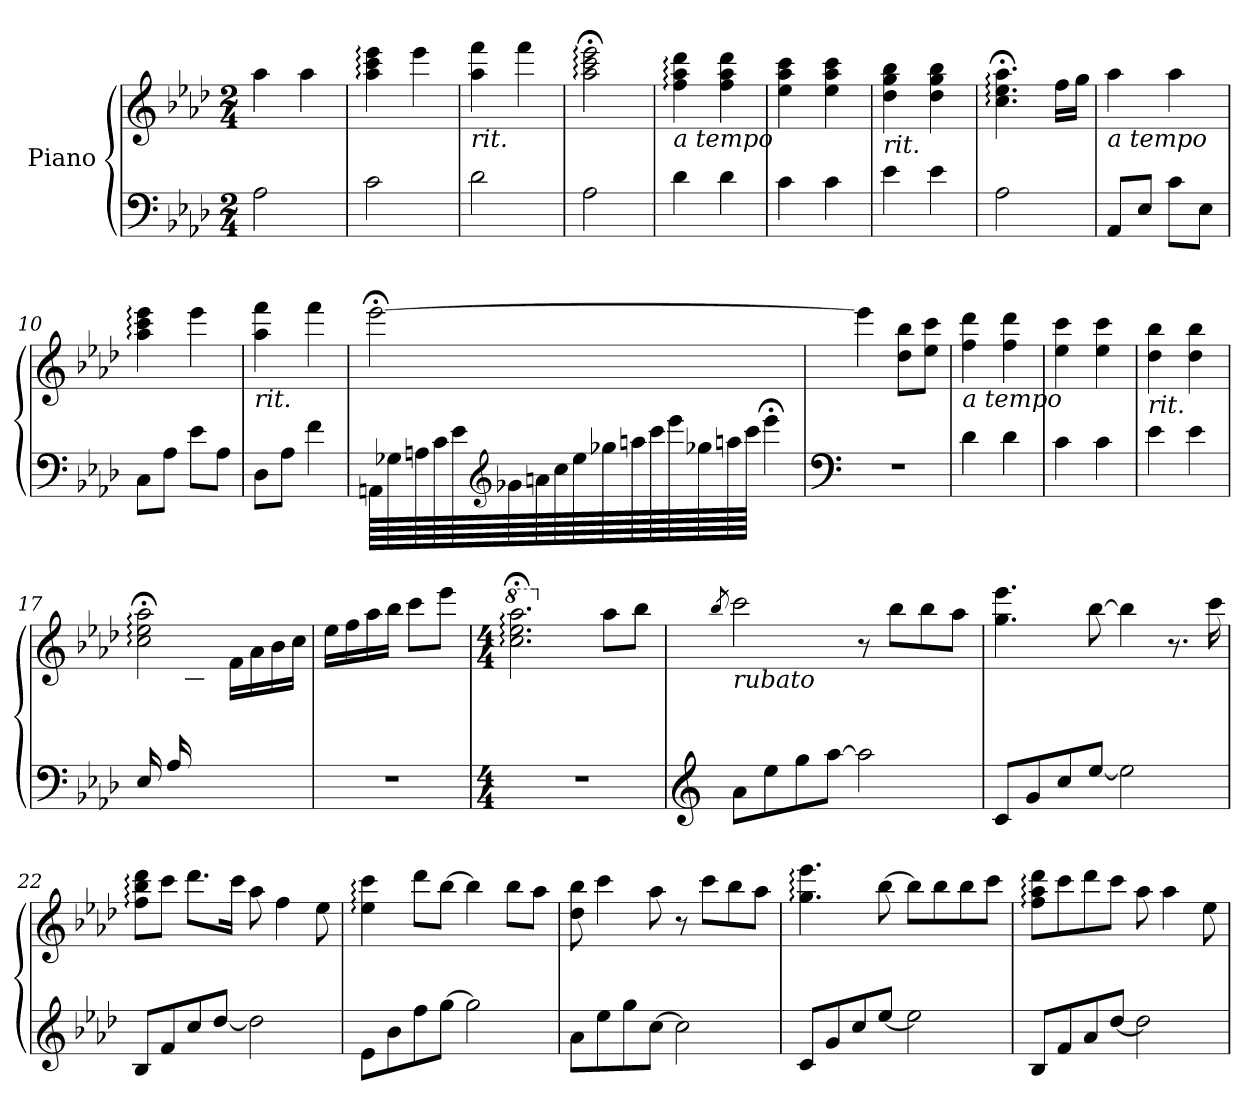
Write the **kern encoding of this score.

**kern	**kern
*part1	*part1
*staff2	*staff1
*I"Piano	*
*clefF4	*clefG2
*k[b-e-a-d-]	*k[b-e-a-d-]
*A-:	*A-:
*M2/4	*M2/4
*MM100	*MM100
=1	=1
2A-\	4aa-\
.	4aa-\
=2	=2
2c\	4aa-\: 4ccc\: 4eee-\:
.	4eee-\
=3	=3
!	!LO:TX:b:i:t=rit.
2d-\	4aa-\ 4fff\
.	4fff\
=4	=4
2A-\	2aa-\;<: 2ccc\;<: 2eee-\;<:
=5	=5
!	!LO:TX:b:i:t=a tempo
4d-\	4ff\: 4aa-\: 4ddd-\:
4d-\	4ff\ 4aa-\ 4ddd-\
=6	=6
4c\	4ee-\ 4aa-\ 4ccc\
4c\	4ee-\ 4aa-\ 4ccc\
=7	=7
!	!LO:TX:b:i:t=rit.
4e-\	4dd-\ 4gg\ 4bb-\
4e-\	4dd-\ 4gg\ 4bb-\
=8	=8
2A-\	4.cc\;<: 4.ee-\;<: 4.aa-\;<:
.	16ff\LL
.	16gg\JJ
=9	=9
!	!LO:TX:b:i:t=a tempo
8AA-/L	4aa-\
8E-/J	.
8c\L	4aa-\
8E-\J	.
!!LO:LB:g=z
=10	=10
8C\L	4aa-\: 4ccc\: 4eee-\:
8A-\J	.
8e-\L	4eee-\
8A-\J	.
=11	=11
!	!LO:TX:b:i:t=rit.
8D-\L	4aa-\ 4fff\
8A-\J	.
4f\	4fff\
=12	=12
64AAn\LLLL	[2eee-;<\
64G-X\	.
64An\	.
64c\	.
64e-\	.
*clefG2	*
64g-X\	.
64an\	.
64cc\	.
64ee-\	.
64gg-X\	.
64aan\	.
64ccc\	.
64eee-\	.
*8va	*
64ggg-X\	.
64aaan\	.
64cccc\JJJJ	.
4eeee-;<\	.
=13	=13
*clefF4	*
*X8va	*
2r	4eee-\]
.	8dd-\ 8bb-\L
.	8ee-\ 8ccc\J
=14	=14
!	!LO:TX:b:i:t=a tempo
4d-\	4ff\ 4ddd-\
4d-\	4ff\ 4ddd-\
!!LO:LB:g=z
=15	=15
4c\	4ee-\ 4ccc\
4c\	4ee-\ 4ccc\
=16	=16
!	!LO:TX:b:i:t=rit.
4e-\	4dd-\ 4bb-\
4e-\	4dd-\ 4bb-\
=17	=17
*	*^
16E-/LL	2cc\;<: 2ee-\;<: 2aa-\;<:	8ryy
16A-/	.	.
4.ryy	.	16B-\
.	.	16e-\JJ
.	.	16f\LL
.	.	16a-\
.	.	16b-\
.	.	16cc\JJ
*	*v	*v
=18	=18
2r	16ee-\LL
.	16ff\
.	16aa-\
.	16bb-\JJ
.	8ccc\L
.	8eee-\J
=19	=19
*M4/4	*M4/4
*	*8va
1r	2.ccc\;<: 2.eee-\;<: 2.aaa-\;<:
*	*X8va
.	8aa-\L
.	8bb-\J
=20	=20
*clefG2	*
.	8qbb-/
!	!LO:TX:b:i:t=rubato
8a-\L	2ccc\
8ee-\	.
8gg\	.
[8aa-\J	.
2aa-\]	8r
.	8bb-\L
.	8bb-\
.	8aa-\J
!!LO:LB:g=z
=21	=21
8c/L	4.gg\ 4.eee-\
8g/	.
8cc/	.
[8ee-/J	[8bb-\
2ee-\]	4bb-\]
.	8.r
.	16ccc\
=22	=22
8B-/L	8ff\: 8bb-\: 8ddd-\:L
8f/	8ccc\J
8cc/	8.ddd-\L
[8dd-/J	.
.	16ccc\Jk
2dd-\]	8aa-\
.	4ff\
.	8ee-\
=23	=23
8e-\L	4ee-\: 4ccc\:
8b-\	.
8ff\	8ddd-\L
[8gg\J	[8bb-\J
2gg\]	4bb-\]
.	8bb-\L
.	8aa-\J
=24	=24
8a-\L	8dd-\ 8bb-\
8ee-\	4ccc\
8gg\	.
[8cc\J	8aa-\
2cc\]	8r
.	8ccc\L
.	8bb-\
.	8aa-\J
!!LO:LB:g=z
=25	=25
8c/L	4.gg\: 4.eee-\:
8g/	.
8cc/	.
[8ee-/J	[8bb-\
2ee-\]	8bb-\L]
.	8bb-\
.	8bb-\
.	8ccc\J
=26	=26
8B-/L	8ff\: 8aa-\: 8ddd-\:L
8f/	8ccc\
8a-/	8ddd-\
[8dd-/J	8ccc\J
2dd-\]	8aa-\
.	4aa-\
.	8ee-\
=	=
*-	*-
